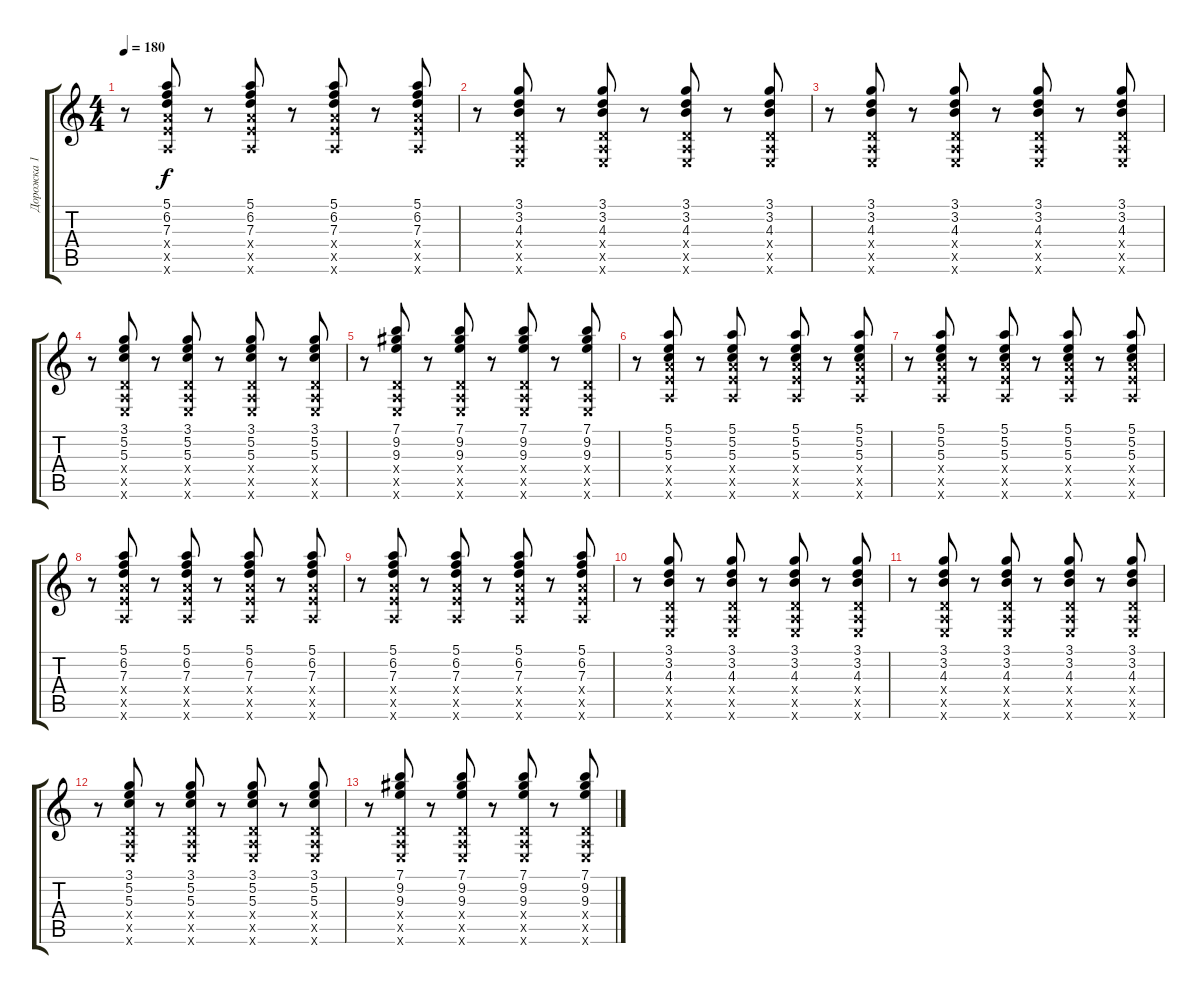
\track ("Дорожка 1" "Дорожка 1") {instrument electricguitarclean}
\staff {score tabs}
\tuning (E4 B3 G3 D3 A2 E2) {hide}
\ts (4 4)
\tempo 180
\clef g2
\ks c
r.8{dy f} (5.1 6.2 7.3 7.4{x} 7.5{x} 5.6{x}).8 r.8 (5.1 6.2 7.3 7.4{x} 7.5{x} 5.6{x}).8 r.8 (5.1 6.2 7.3 7.4{x} 7.5{x} 5.6{x}).8 r.8 (5.1 6.2 7.3 7.4{x} 7.5{x} 5.6{x}).8 |
r.8 (3.1 3.2 4.3 0.4{x} 0.5{x} 0.6{x}).8 r.8 (3.1 3.2 4.3 0.4{x} 0.5{x} 0.6{x}).8 r.8 (3.1 3.2 4.3 0.4{x} 0.5{x} 0.6{x}).8 r.8 (3.1 3.2 4.3 0.4{x} 0.5{x} 0.6{x}).8 |
r.8 (3.1 3.2 4.3 0.4{x} 0.5{x} 0.6{x}).8 r.8 (3.1 3.2 4.3 0.4{x} 0.5{x} 0.6{x}).8 r.8 (3.1 3.2 4.3 0.4{x} 0.5{x} 0.6{x}).8 r.8 (3.1 3.2 4.3 0.4{x} 0.5{x} 0.6{x}).8 |
r.8 (3.1 5.2 5.3 0.4{x} 0.5{x} 0.6{x}).8 r.8 (3.1 5.2 5.3 0.4{x} 0.5{x} 0.6{x}).8 r.8 (3.1 5.2 5.3 0.4{x} 0.5{x} 0.6{x}).8 r.8 (3.1 5.2 5.3 0.4{x} 0.5{x} 0.6{x}).8 |
r.8 (7.1 9.2 9.3 0.4{x} 0.5{x} 0.6{x}).8 r.8 (7.1 9.2 9.3 0.4{x} 0.5{x} 0.6{x}).8 r.8 (7.1 9.2 9.3 0.4{x} 0.5{x} 0.6{x}).8 r.8 (7.1 9.2 9.3 0.4{x} 0.5{x} 0.6{x}).8 |
r.8 (5.1 5.2 5.3 7.4{x} 7.5{x} 5.6{x}).8 r.8 (5.1 5.2 5.3 7.4{x} 7.5{x} 5.6{x}).8 r.8 (5.1 5.2 5.3 7.4{x} 7.5{x} 5.6{x}).8 r.8 (5.1 5.2 5.3 7.4{x} 7.5{x} 5.6{x}).8 |
r.8 (5.1 5.2 5.3 7.4{x} 7.5{x} 5.6{x}).8 r.8 (5.1 5.2 5.3 7.4{x} 7.5{x} 5.6{x}).8 r.8 (5.1 5.2 5.3 7.4{x} 7.5{x} 5.6{x}).8 r.8 (5.1 5.2 5.3 7.4{x} 7.5{x} 5.6{x}).8 |
r.8 (5.1 6.2 7.3 7.4{x} 7.5{x} 5.6{x}).8 r.8 (5.1 6.2 7.3 7.4{x} 7.5{x} 5.6{x}).8 r.8 (5.1 6.2 7.3 7.4{x} 7.5{x} 5.6{x}).8 r.8 (5.1 6.2 7.3 7.4{x} 7.5{x} 5.6{x}).8 |
r.8 (5.1 6.2 7.3 7.4{x} 7.5{x} 5.6{x}).8 r.8 (5.1 6.2 7.3 7.4{x} 7.5{x} 5.6{x}).8 r.8 (5.1 6.2 7.3 7.4{x} 7.5{x} 5.6{x}).8 r.8 (5.1 6.2 7.3 7.4{x} 7.5{x} 5.6{x}).8 |
r.8 (3.1 3.2 4.3 0.4{x} 0.5{x} 0.6{x}).8 r.8 (3.1 3.2 4.3 0.4{x} 0.5{x} 0.6{x}).8 r.8 (3.1 3.2 4.3 0.4{x} 0.5{x} 0.6{x}).8 r.8 (3.1 3.2 4.3 0.4{x} 0.5{x} 0.6{x}).8 |
r.8 (3.1 3.2 4.3 0.4{x} 0.5{x} 0.6{x}).8 r.8 (3.1 3.2 4.3 0.4{x} 0.5{x} 0.6{x}).8 r.8 (3.1 3.2 4.3 0.4{x} 0.5{x} 0.6{x}).8 r.8 (3.1 3.2 4.3 0.4{x} 0.5{x} 0.6{x}).8 |
r.8 (3.1 5.2 5.3 0.4{x} 0.5{x} 0.6{x}).8 r.8 (3.1 5.2 5.3 0.4{x} 0.5{x} 0.6{x}).8 r.8 (3.1 5.2 5.3 0.4{x} 0.5{x} 0.6{x}).8 r.8 (3.1 5.2 5.3 0.4{x} 0.5{x} 0.6{x}).8 |
r.8 (7.1 9.2 9.3 0.4{x} 0.5{x} 0.6{x}).8 r.8 (7.1 9.2 9.3 0.4{x} 0.5{x} 0.6{x}).8 r.8 (7.1 9.2 9.3 0.4{x} 0.5{x} 0.6{x}).8 r.8 (7.1 9.2 9.3 0.4{x} 0.5{x} 0.6{x}).8
